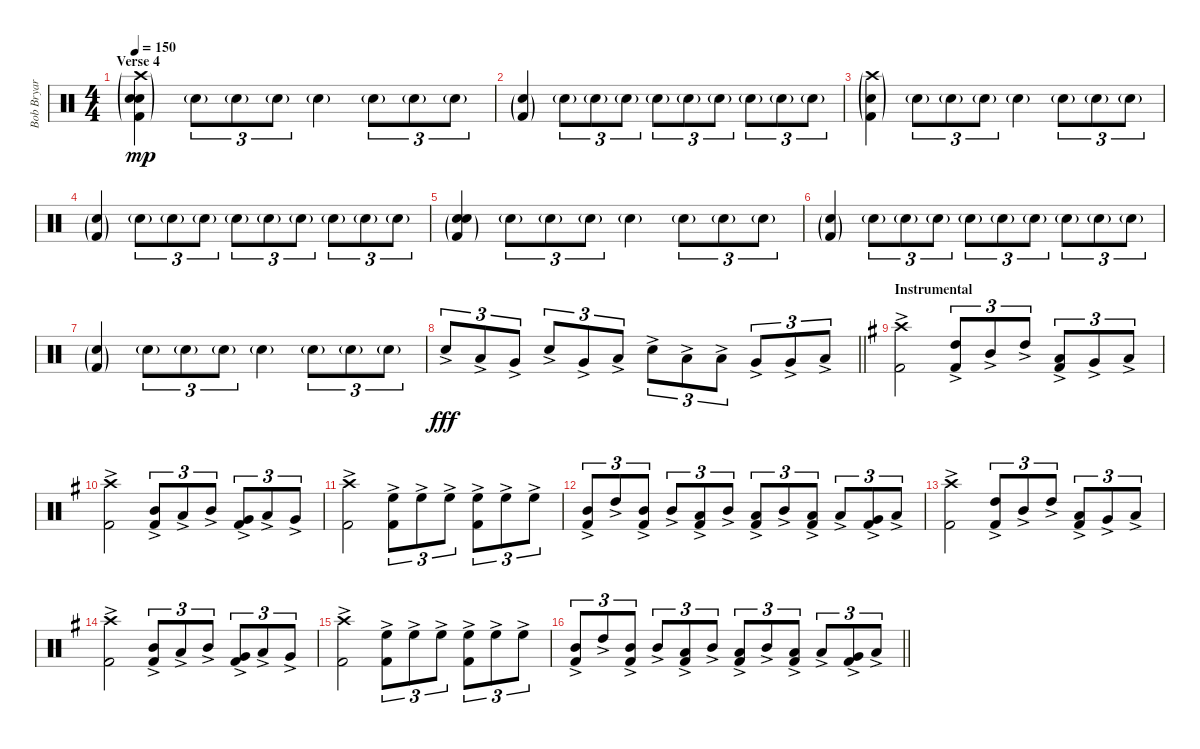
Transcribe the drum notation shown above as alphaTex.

\track ("Bob Bryar (drums)" "Bob Bryar ") {instrument percussion}
\staff {score}
\articulation defaults
\ts (4 4)
\section ("" "Verse 4")
\tempo 150
\clef neutral
\ks c
("Crash high (hit)"{g} "Metronome (bell)"{g} "Electric Snare (hit)"{g} "Kick (hit) 2"{g}).4{dy mp volume 11} "Electric Snare (hit)"{g}.8{tu (3 2)} "Electric Snare (hit)"{g}.8{tu (3 2)} "Electric Snare (hit)"{g}.8{tu (3 2)} "Electric Snare (hit)"{g}.4 "Electric Snare (hit)"{g}.8{tu (3 2)} "Electric Snare (hit)"{g}.8{tu (3 2)} "Electric Snare (hit)"{g}.8{tu (3 2)} |
("Electric Snare (hit)"{g} "Kick (hit) 2"{g}).4 "Electric Snare (hit)"{g}.8{tu (3 2)} "Electric Snare (hit)"{g}.8{tu (3 2)} "Electric Snare (hit)"{g}.8{tu (3 2)} "Electric Snare (hit)"{g}.8{tu (3 2)} "Electric Snare (hit)"{g}.8{tu (3 2)} "Electric Snare (hit)"{g}.8{tu (3 2)} "Electric Snare (hit)"{g}.8{tu (3 2)} "Electric Snare (hit)"{g}.8{tu (3 2)} "Electric Snare (hit)"{g}.8{tu (3 2)} |
("Crash high (hit)"{g} "Electric Snare (hit)"{g} "Kick (hit) 2"{g}).4 "Electric Snare (hit)"{g}.8{tu (3 2)} "Electric Snare (hit)"{g}.8{tu (3 2)} "Electric Snare (hit)"{g}.8{tu (3 2)} "Electric Snare (hit)"{g}.4 "Electric Snare (hit)"{g}.8{tu (3 2)} "Electric Snare (hit)"{g}.8{tu (3 2)} "Electric Snare (hit)"{g}.8{tu (3 2)} |
("Electric Snare (hit)"{g} "Kick (hit) 2"{g}).4 "Electric Snare (hit)"{g}.8{tu (3 2)} "Electric Snare (hit)"{g}.8{tu (3 2)} "Electric Snare (hit)"{g}.8{tu (3 2)} "Electric Snare (hit)"{g}.8{tu (3 2)} "Electric Snare (hit)"{g}.8{tu (3 2)} "Electric Snare (hit)"{g}.8{tu (3 2)} "Electric Snare (hit)"{g}.8{tu (3 2)} "Electric Snare (hit)"{g}.8{tu (3 2)} "Electric Snare (hit)"{g}.8{tu (3 2)} |
("Metronome (bell)"{g} "Electric Snare (hit)"{g} "Kick (hit) 2"{g}).4 "Electric Snare (hit)"{g}.8{tu (3 2)} "Electric Snare (hit)"{g}.8{tu (3 2)} "Electric Snare (hit)"{g}.8{tu (3 2)} "Electric Snare (hit)"{g}.4 "Electric Snare (hit)"{g}.8{tu (3 2)} "Electric Snare (hit)"{g}.8{tu (3 2)} "Electric Snare (hit)"{g}.8{tu (3 2)} |
("Electric Snare (hit)"{g} "Kick (hit) 2"{g}).4 "Electric Snare (hit)"{g}.8{tu (3 2)} "Electric Snare (hit)"{g}.8{tu (3 2)} "Electric Snare (hit)"{g}.8{tu (3 2)} "Electric Snare (hit)"{g}.8{tu (3 2)} "Electric Snare (hit)"{g}.8{tu (3 2)} "Electric Snare (hit)"{g}.8{tu (3 2)} "Electric Snare (hit)"{g}.8{tu (3 2)} "Electric Snare (hit)"{g}.8{tu (3 2)} "Electric Snare (hit)"{g}.8{tu (3 2)} |
("Electric Snare (hit)"{g} "Kick (hit) 2"{g}).4 "Electric Snare (hit)"{g}.8{tu (3 2)} "Electric Snare (hit)"{g}.8{tu (3 2)} "Electric Snare (hit)"{g}.8{tu (3 2)} "Electric Snare (hit)"{g}.4 "Electric Snare (hit)"{g}.8{tu (3 2)} "Electric Snare (hit)"{g}.8{tu (3 2)} "Electric Snare (hit)"{g}.8{tu (3 2)} |
\barLineRight lightlight "Electric Snare (hit)"{ac}.8{tu (3 2) dy fff volume 11} "Low Tom (hit)"{ac}.8{tu (3 2)} "Very Low Tom (hit)"{ac}.8{tu (3 2)} "Electric Snare (hit)"{ac}.8{tu (3 2)} "Very Low Tom (hit)"{ac}.8{tu (3 2)} "Low Floor Tom (hit)"{ac}.8{tu (3 2)} "Electric Snare (hit)"{ac}.8{tu (3 2)} "Low Tom (hit)"{ac}.8{tu (3 2)} "Low Tom (hit)"{ac}.8{tu (3 2)} "Very Low Tom (hit)"{ac}.8{tu (3 2)} "Very Low Tom (hit)"{ac}.8{tu (3 2)} "Low Floor Tom (hit)"{ac}.8{tu (3 2)}
|
\section ("" "Instrumental")
\ks eminor
("Crash high (hit)"{ac} "Kick (hit) 2"{ac}).2 ("High Tom (hit)"{ac} "Kick (hit) 2"{ac}).8{tu (3 2)} "Mid Tom (hit)"{ac}.8{tu (3 2)} "High Tom (hit)"{ac}.8{tu (3 2)} ("Low Tom (hit)"{ac} "Kick (hit) 2"{ac}).8{tu (3 2)} "Very Low Tom (hit)"{ac}.8{tu (3 2)} "Low Tom (hit)"{ac}.8{tu (3 2)} |
("Crash high (hit)"{ac} "Kick (hit) 2"{ac}).2 ("Mid Tom (hit)"{ac} "Kick (hit) 2"{ac}).8{tu (3 2)} "Low Tom (hit)"{ac}.8{tu (3 2)} "Mid Tom (hit)"{ac}.8{tu (3 2)} ("Very Low Tom (hit)"{ac} "Kick (hit) 2"{ac}).8{tu (3 2)} "Low Tom (hit)"{ac}.8{tu (3 2)} "Very Low Tom (hit)"{ac}.8{tu (3 2)} |
("Crash high (hit)"{ac} "Kick (hit) 2"{ac}).2 ("High Floor Tom (hit)"{ac} "Kick (hit) 2"{ac}).8{tu (3 2)} "High Floor Tom (hit)"{ac}.8{tu (3 2)} "High Floor Tom (hit)"{ac}.8{tu (3 2)} ("High Floor Tom (hit)"{ac} "Kick (hit) 2"{ac}).8{tu (3 2)} "High Floor Tom (hit)"{ac}.8{tu (3 2)} "High Floor Tom (hit)"{ac}.8{tu (3 2)} |
("Mid Tom (hit)"{ac} "Kick (hit) 2"{ac}).8{tu (3 2)} "High Tom (hit)"{ac}.8{tu (3 2)} ("Mid Tom (hit)"{ac} "Kick (hit) 2"{ac}).8{tu (3 2)} "Mid Tom (hit)"{ac}.8{tu (3 2)} ("Low Tom (hit)"{ac} "Kick (hit) 2"{ac}).8{tu (3 2)} "Mid Tom (hit)"{ac}.8{tu (3 2)} ("Low Tom (hit)"{ac} "Kick (hit) 2"{ac}).8{tu (3 2)} "Mid Tom (hit)"{ac}.8{tu (3 2)} ("Low Tom (hit)"{ac} "Kick (hit) 2"{ac}).8{tu (3 2)} "Low Tom (hit)"{ac}.8{tu (3 2)} ("Very Low Tom (hit)"{ac} "Kick (hit) 2"{ac}).8{tu (3 2)} "Low Tom (hit)"{ac}.8{tu (3 2)} |
("Crash high (hit)"{ac} "Kick (hit) 2"{ac}).2 ("High Tom (hit)"{ac} "Kick (hit) 2"{ac}).8{tu (3 2)} "Mid Tom (hit)"{ac}.8{tu (3 2)} "High Tom (hit)"{ac}.8{tu (3 2)} ("Low Tom (hit)"{ac} "Kick (hit) 2"{ac}).8{tu (3 2)} "Very Low Tom (hit)"{ac}.8{tu (3 2)} "Low Tom (hit)"{ac}.8{tu (3 2)} |
("Crash high (hit)"{ac} "Kick (hit) 2"{ac}).2 ("Mid Tom (hit)"{ac} "Kick (hit) 2"{ac}).8{tu (3 2)} "Low Tom (hit)"{ac}.8{tu (3 2)} "Mid Tom (hit)"{ac}.8{tu (3 2)} ("Very Low Tom (hit)"{ac} "Kick (hit) 2"{ac}).8{tu (3 2)} "Low Tom (hit)"{ac}.8{tu (3 2)} "Very Low Tom (hit)"{ac}.8{tu (3 2)} |
("Crash high (hit)"{ac} "Kick (hit) 2"{ac}).2 ("High Floor Tom (hit)"{ac} "Kick (hit) 2"{ac}).8{tu (3 2)} "High Floor Tom (hit)"{ac}.8{tu (3 2)} "High Floor Tom (hit)"{ac}.8{tu (3 2)} ("High Floor Tom (hit)"{ac} "Kick (hit) 2"{ac}).8{tu (3 2)} "High Floor Tom (hit)"{ac}.8{tu (3 2)} "High Floor Tom (hit)"{ac}.8{tu (3 2)} |
\barLineRight lightlight
("Mid Tom (hit)"{ac} "Kick (hit) 2"{ac}).8{tu (3 2)} "High Tom (hit)"{ac}.8{tu (3 2)} ("Mid Tom (hit)"{ac} "Kick (hit) 2"{ac}).8{tu (3 2)} "Mid Tom (hit)"{ac}.8{tu (3 2)} ("Low Tom (hit)"{ac} "Kick (hit) 2"{ac}).8{tu (3 2)} "Mid Tom (hit)"{ac}.8{tu (3 2)} ("Low Tom (hit)"{ac} "Kick (hit) 2"{ac}).8{tu (3 2)} "Mid Tom (hit)"{ac}.8{tu (3 2)} ("Low Tom (hit)"{ac} "Kick (hit) 2"{ac}).8{tu (3 2)} "Low Tom (hit)"{ac}.8{tu (3 2)} ("Very Low Tom (hit)"{ac} "Kick (hit) 2"{ac}).8{tu (3 2)} "Low Tom (hit)"{ac}.8{tu (3 2)}
